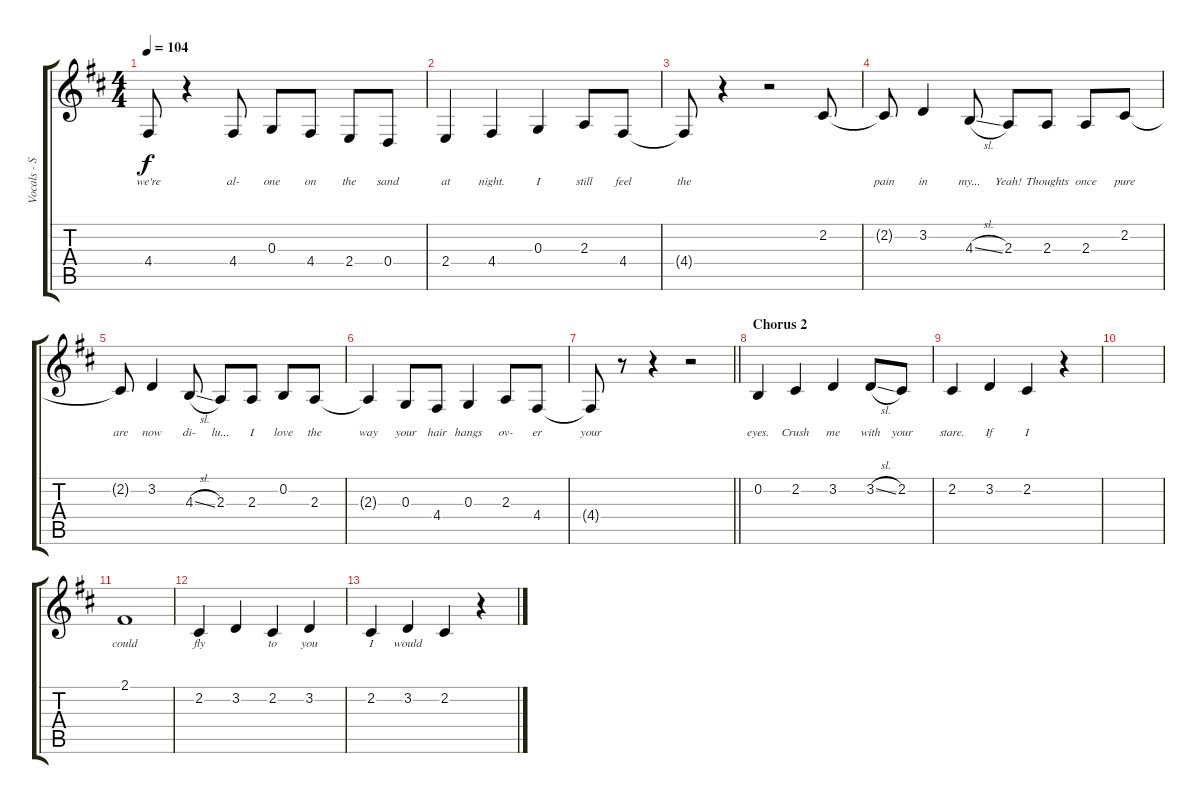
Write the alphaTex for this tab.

\track ("Vocals - Simon Neil" "Vocals - S") {instrument altosax}
\staff {score tabs}
\tuning (E4 B3 G3 D3 A2 E2) {hide}
\ts (4 4)
\tempo 104
\clef g2
\ks d
4.4{t}.8{lyrics (0 "we're") lyrics (1 "") lyrics (2 "") lyrics (3 "") lyrics (4 "") dy f} r.4 4.4.8{lyrics (0 "al-") lyrics (1 "") lyrics (2 "") lyrics (3 "") lyrics (4 "")} 0.3.8{lyrics (0 "one") lyrics (1 "") lyrics (2 "") lyrics (3 "") lyrics (4 "")} 4.4.8{lyrics (0 "on") lyrics (1 "") lyrics (2 "") lyrics (3 "") lyrics (4 "")} 2.4.8{lyrics (0 "the") lyrics (1 "") lyrics (2 "") lyrics (3 "") lyrics (4 "")} 0.4.8{lyrics (0 "sand") lyrics (1 "") lyrics (2 "") lyrics (3 "") lyrics (4 "")} |
2.4.4{lyrics (0 "at") lyrics (1 "") lyrics (2 "") lyrics (3 "") lyrics (4 "")} 4.4.4{lyrics (0 "night.") lyrics (1 "") lyrics (2 "") lyrics (3 "") lyrics (4 "")} 0.3.4{lyrics (0 "I") lyrics (1 "") lyrics (2 "") lyrics (3 "") lyrics (4 "")} 2.3.8{lyrics (0 "still") lyrics (1 "") lyrics (2 "") lyrics (3 "") lyrics (4 "")} 4.4.8{lyrics (0 "feel") lyrics (1 "") lyrics (2 "") lyrics (3 "") lyrics (4 "")} |
4.4{t}.8{lyrics (0 "the") lyrics (1 "") lyrics (2 "") lyrics (3 "") lyrics (4 "")} r.4 r.2 2.2.8{lyrics (0 "") lyrics (1 "") lyrics (2 "") lyrics (3 "") lyrics (4 "")} |
2.2{t}.8{lyrics (0 "pain") lyrics (1 "") lyrics (2 "") lyrics (3 "") lyrics (4 "")} 3.2.4{lyrics (0 "in") lyrics (1 "") lyrics (2 "") lyrics (3 "") lyrics (4 "")} 4.3{sl}.8{lyrics (0 "my...") lyrics (1 "") lyrics (2 "") lyrics (3 "") lyrics (4 "")} 2.3.8{lyrics (0 "Yeah!") lyrics (1 "") lyrics (2 "") lyrics (3 "") lyrics (4 "")} 2.3.8{lyrics (0 "Thoughts") lyrics (1 "") lyrics (2 "") lyrics (3 "") lyrics (4 "")} 2.3.8{lyrics (0 "once") lyrics (1 "") lyrics (2 "") lyrics (3 "") lyrics (4 "")} 2.2.8{lyrics (0 "pure") lyrics (1 "") lyrics (2 "") lyrics (3 "") lyrics (4 "")} |
2.2{t}.8{lyrics (0 "are") lyrics (1 "") lyrics (2 "") lyrics (3 "") lyrics (4 "")} 3.2.4{lyrics (0 "now") lyrics (1 "") lyrics (2 "") lyrics (3 "") lyrics (4 "")} 4.3{sl}.8{lyrics (0 "di-") lyrics (1 "") lyrics (2 "") lyrics (3 "") lyrics (4 "")} 2.3.8{lyrics (0 "lu...") lyrics (1 "") lyrics (2 "") lyrics (3 "") lyrics (4 "")} 2.3.8{lyrics (0 "I") lyrics (1 "") lyrics (2 "") lyrics (3 "") lyrics (4 "")} 0.2.8{lyrics (0 "love") lyrics (1 "") lyrics (2 "") lyrics (3 "") lyrics (4 "")} 2.3.8{lyrics (0 "the") lyrics (1 "") lyrics (2 "") lyrics (3 "") lyrics (4 "")} |
2.3{t}.4{lyrics (0 "way") lyrics (1 "") lyrics (2 "") lyrics (3 "") lyrics (4 "")} 0.3.8{lyrics (0 "your") lyrics (1 "") lyrics (2 "") lyrics (3 "") lyrics (4 "")} 4.4.8{lyrics (0 "hair") lyrics (1 "") lyrics (2 "") lyrics (3 "") lyrics (4 "")} 0.3.4{lyrics (0 "hangs") lyrics (1 "") lyrics (2 "") lyrics (3 "") lyrics (4 "")} 2.3.8{lyrics (0 "ov-") lyrics (1 "") lyrics (2 "") lyrics (3 "") lyrics (4 "")} 4.4.8{lyrics (0 "er") lyrics (1 "") lyrics (2 "") lyrics (3 "") lyrics (4 "")} |
\barLineRight lightlight
4.4{t}.8{lyrics (0 "your") lyrics (1 "") lyrics (2 "") lyrics (3 "") lyrics (4 "")} r.8 r.4 r.2 |
\section ("" "Chorus 2")
0.2.4{lyrics (0 "eyes.") lyrics (1 "") lyrics (2 "") lyrics (3 "") lyrics (4 "")} 2.2.4{lyrics (0 "Crush") lyrics (1 "") lyrics (2 "") lyrics (3 "") lyrics (4 "")} 3.2.4{lyrics (0 "me") lyrics (1 "") lyrics (2 "") lyrics (3 "") lyrics (4 "")} 3.2{sl}.8{lyrics (0 "with") lyrics (1 "") lyrics (2 "") lyrics (3 "") lyrics (4 "")} 2.2.8{lyrics (0 "your") lyrics (1 "") lyrics (2 "") lyrics (3 "") lyrics (4 "")} |
2.2.4{lyrics (0 "stare.") lyrics (1 "") lyrics (2 "") lyrics (3 "") lyrics (4 "")} 3.2.4{lyrics (0 "If") lyrics (1 "") lyrics (2 "") lyrics (3 "") lyrics (4 "")} 2.2.4{lyrics (0 "I") lyrics (1 "") lyrics (2 "") lyrics (3 "") lyrics (4 "")} r.4 |
|
2.1.1{lyrics (0 "could") lyrics (1 "") lyrics (2 "") lyrics (3 "") lyrics (4 "")} |
2.2.4{lyrics (0 "fly") lyrics (1 "") lyrics (2 "") lyrics (3 "") lyrics (4 "")} 3.2.4{lyrics (0 "") lyrics (1 "") lyrics (2 "") lyrics (3 "") lyrics (4 "")} 2.2.4{lyrics (0 "to") lyrics (1 "") lyrics (2 "") lyrics (3 "") lyrics (4 "")} 3.2.4{lyrics (0 "you") lyrics (1 "") lyrics (2 "") lyrics (3 "") lyrics (4 "")} |
2.2.4{lyrics (0 "I") lyrics (1 "") lyrics (2 "") lyrics (3 "") lyrics (4 "")} 3.2.4{lyrics (0 "would") lyrics (1 "") lyrics (2 "") lyrics (3 "") lyrics (4 "")} 2.2.4{lyrics (0 "") lyrics (1 "") lyrics (2 "") lyrics (3 "") lyrics (4 "")} r.4
